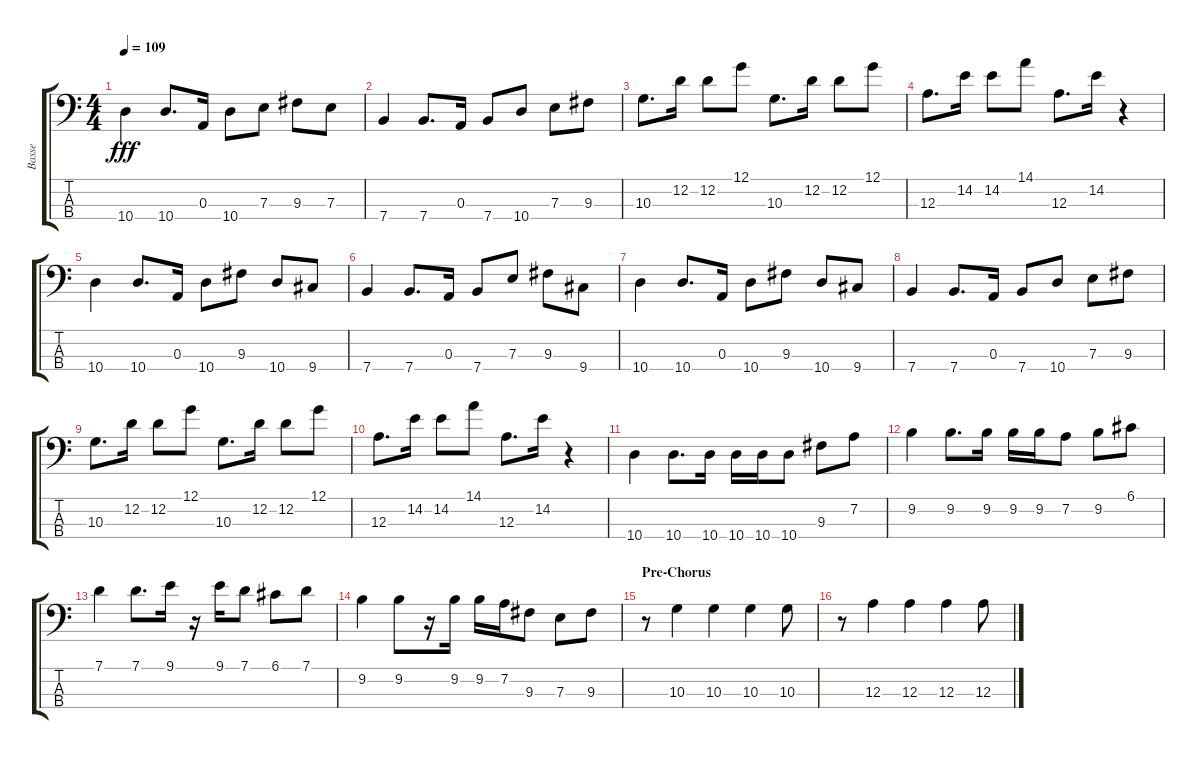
\track ("Basse" "Basse") {instrument electricbassfinger}
\staff {score tabs}
\tuning (G2 D2 A1 E1) {hide}
\ts (4 4)
\tempo 109
\clef f4
\ks c
10.4.4{dy fff} 10.4.8{d} 0.3.16 10.4.8 7.3.8 9.3.8 7.3.8 |
7.4.4 7.4.8{d} 0.3.16 7.4.8 10.4.8 7.3.8 9.3.8 |
10.3.8{d} 12.2.16 12.2.8 12.1.8 10.3.8{d} 12.2.16 12.2.8 12.1.8 |
12.3.8{d} 14.2.16 14.2.8 14.1.8 12.3.8{d} 14.2.16 r.4 |
10.4.4 10.4.8{d} 0.3.16 10.4.8 9.3.8 10.4.8 9.4.8 |
7.4.4 7.4.8{d} 0.3.16 7.4.8 7.3.8 9.3.8 9.4.8 |
10.4.4 10.4.8{d} 0.3.16 10.4.8 9.3.8 10.4.8 9.4.8 |
7.4.4 7.4.8{d} 0.3.16 7.4.8 10.4.8 7.3.8 9.3.8 |
10.3.8{d} 12.2.16 12.2.8 12.1.8 10.3.8{d} 12.2.16 12.2.8 12.1.8 |
12.3.8{d} 14.2.16 14.2.8 14.1.8 12.3.8{d} 14.2.16 r.4 |
10.4.4 10.4.8{d} 10.4.16 10.4.16 10.4.16 10.4.8 9.3.8 7.2.8 |
9.2.4 9.2.8{d} 9.2.16 9.2.16 9.2.16 7.2.8 9.2.8 6.1.8 |
7.1.4 7.1.8{d} 9.1.16 r.16 9.1.16 7.1.8 6.1.8 7.1.8 |
9.2.4 9.2.8 r.16 9.2.16 9.2.16 7.2.16 9.3.8 7.3.8 9.3.8 |
\section ("" "Pre-Chorus")
r.8 10.3.4 10.3.4 10.3.4 10.3.8 |
r.8 12.3.4 12.3.4 12.3.4 12.3.8
